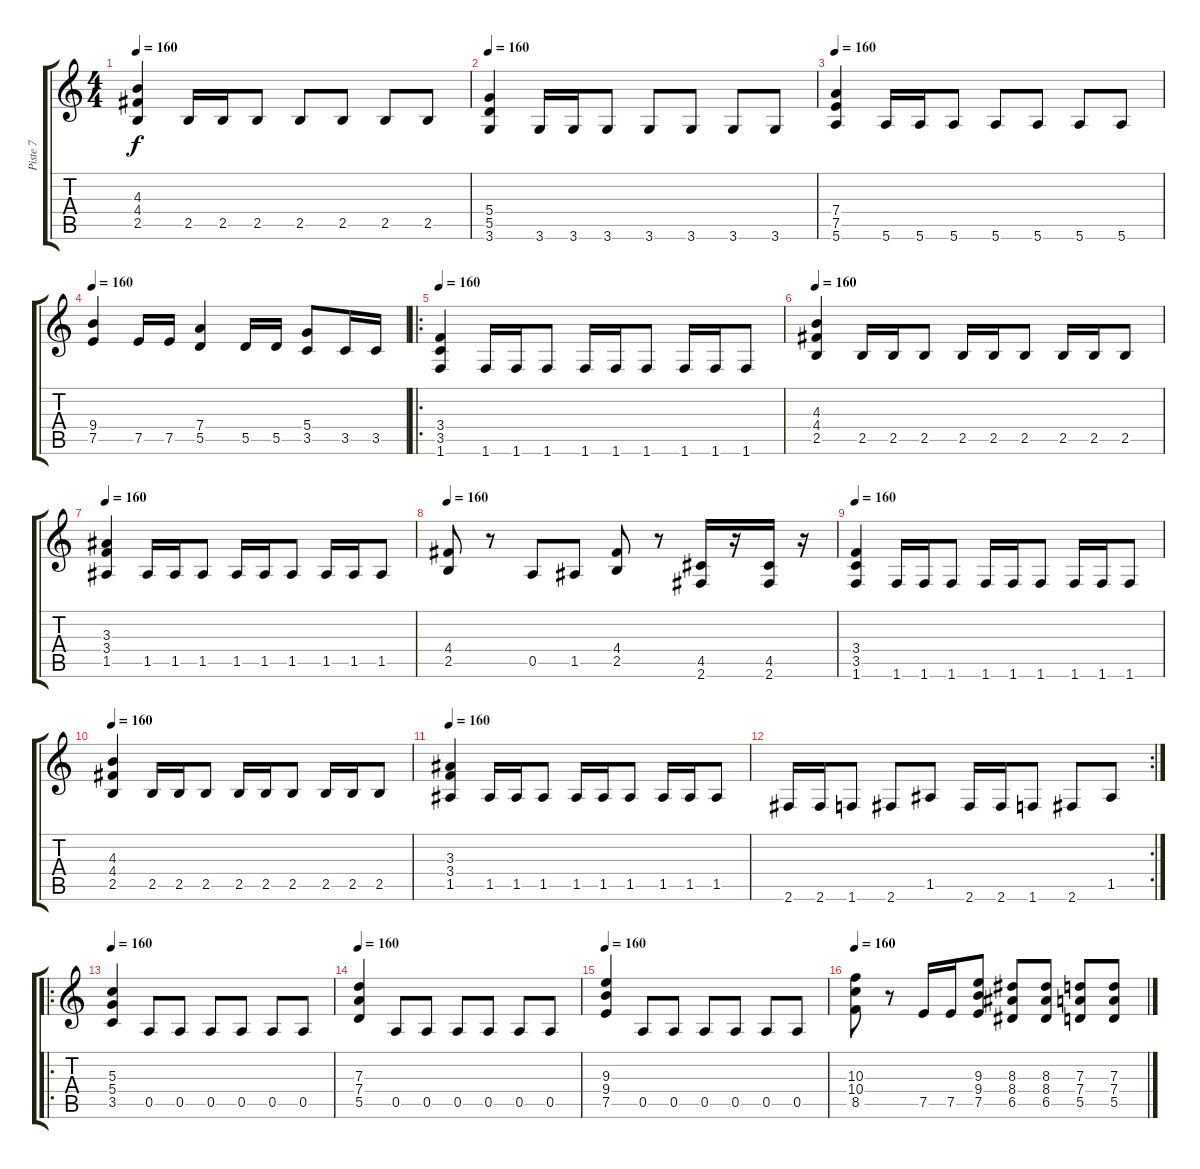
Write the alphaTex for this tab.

\track ("Piste 7" "Piste 7") {instrument distortionguitar}
\staff {score tabs}
\tuning (E4 B3 G3 D3 A2 E2) {hide}
\ts (4 4)
\tempo 160
\clef g2
\ks c
(4.3 4.4 2.5).4{dy f} 2.5.16 2.5.16 2.5.8 2.5.8 2.5.8 2.5.8 2.5.8 |
\tempo 160
(5.4 5.5 3.6).4 3.6.16 3.6.16 3.6.8 3.6.8 3.6.8 3.6.8 3.6.8 |
\tempo 160
(7.4 7.5 5.6).4 5.6.16 5.6.16 5.6.8 5.6.8 5.6.8 5.6.8 5.6.8 |
\tempo 160
(9.4 7.5).4 7.5.16 7.5.16 (7.4 5.5).4 5.5.16 5.5.16 (5.4 3.5).8 3.5.16 3.5.16 |
\ro
\tempo 160
(3.4 3.5 1.6).4 1.6.16 1.6.16 1.6.8 1.6.16 1.6.16 1.6.8 1.6.16 1.6.16 1.6.8 |
\tempo 160
(4.3 4.4 2.5).4 2.5.16 2.5.16 2.5.8 2.5.16 2.5.16 2.5.8 2.5.16 2.5.16 2.5.8 |
\tempo 160
(3.3 3.4 1.5).4 1.5.16 1.5.16 1.5.8 1.5.16 1.5.16 1.5.8 1.5.16 1.5.16 1.5.8 |
\tempo 160
(4.4 2.5).8 r.8 0.5.8 1.5.8 (4.4 2.5).8 r.8 (4.5 2.6).16 r.16 (4.5 2.6).16 r.16 |
\tempo 160
(3.4 3.5 1.6).4 1.6.16 1.6.16 1.6.8 1.6.16 1.6.16 1.6.8 1.6.16 1.6.16 1.6.8 |
\tempo 160
(4.3 4.4 2.5).4 2.5.16 2.5.16 2.5.8 2.5.16 2.5.16 2.5.8 2.5.16 2.5.16 2.5.8 |
\tempo 160
(3.3 3.4 1.5).4 1.5.16 1.5.16 1.5.8 1.5.16 1.5.16 1.5.8 1.5.16 1.5.16 1.5.8 |
\rc 2
2.6.16 2.6.16 1.6.8 2.6.8 1.5.8 2.6.16 2.6.16 1.6.8 2.6.8 1.5.8 |
\ro
\tempo 160
(5.3 5.4 3.5).4 0.5.8 0.5.8 0.5.8 0.5.8 0.5.8 0.5.8 |
\tempo 160
(7.3 7.4 5.5).4 0.5.8 0.5.8 0.5.8 0.5.8 0.5.8 0.5.8 |
\tempo 160
(9.3 9.4 7.5).4 0.5.8 0.5.8 0.5.8 0.5.8 0.5.8 0.5.8 |
\tempo 160
(10.3 10.4 8.5).8 r.8 7.5.16 7.5.16 (9.3 9.4 7.5).8 (8.3 8.4 6.5).8 (8.3 8.4 6.5).8 (7.3 7.4 5.5).8 (7.3{ss} 7.4{ss} 5.5{ss}).8
